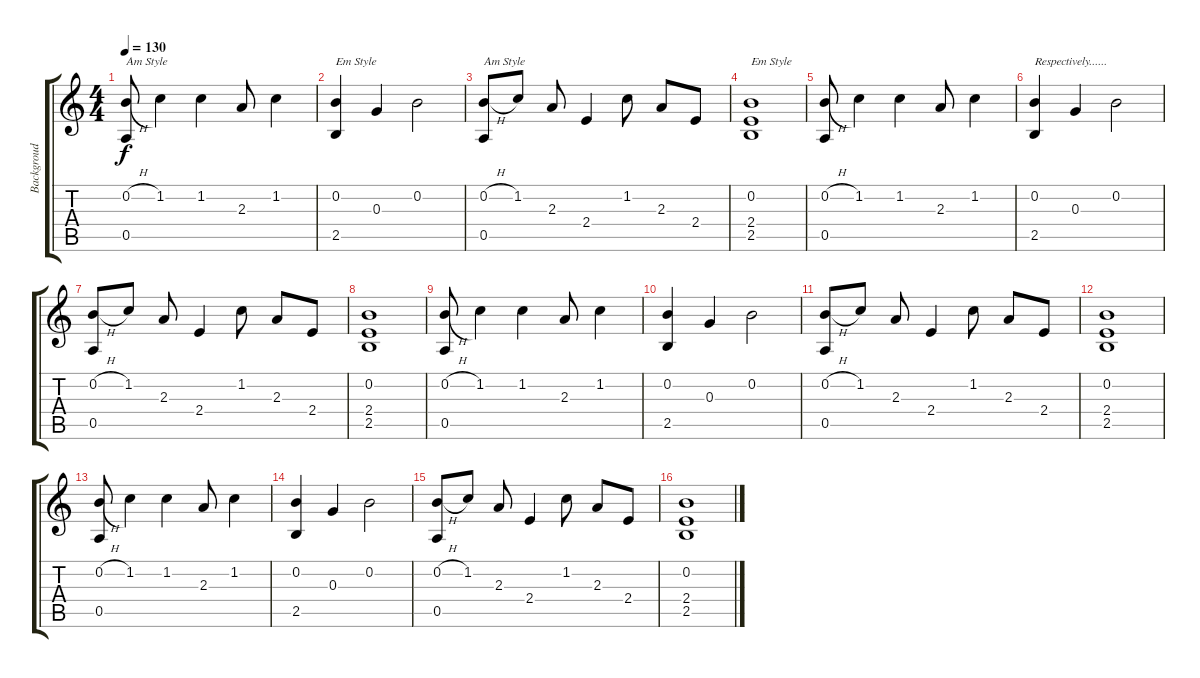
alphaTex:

\track ("Backgroud Arpegio Guitar" "Backgroud ") {instrument acousticguitarsteel}
\staff {score tabs}
\tuning (E4 B3 G3 D3 A2 E2) {hide}
\ts (4 4)
\tempo 130
\clef g2
\ks c
(0.2{h} 0.5).8{txt "Am Style" dy f instrument acousticguitarsteel} 1.2.4 1.2.4 2.3.8 1.2.4 |
(0.2 2.5).4{txt "Em Style"} 0.3.4 0.2.2 |
(0.2{h} 0.5).8{txt "Am Style"} 1.2.8 2.3.8 2.4.4 1.2.8 2.3.8 2.4.8 |
(0.2 2.4 2.5).1{txt "Em Style"} |
(0.2{h} 0.5).8 1.2.4 1.2.4 2.3.8 1.2.4 |
(0.2 2.5).4{txt "Respectively......"} 0.3.4 0.2.2 |
(0.2{h} 0.5).8 1.2.8 2.3.8 2.4.4 1.2.8 2.3.8 2.4.8 |
(0.2 2.4 2.5).1 |
(0.2{h} 0.5).8 1.2.4 1.2.4 2.3.8 1.2.4 |
(0.2 2.5).4 0.3.4 0.2.2 |
(0.2{h} 0.5).8 1.2.8 2.3.8 2.4.4 1.2.8 2.3.8 2.4.8 |
(0.2 2.4 2.5).1 |
(0.2{h} 0.5).8 1.2.4 1.2.4 2.3.8 1.2.4 |
(0.2 2.5).4 0.3.4 0.2.2 |
(0.2{h} 0.5).8 1.2.8 2.3.8 2.4.4 1.2.8 2.3.8 2.4.8 |
(0.2 2.4 2.5).1
